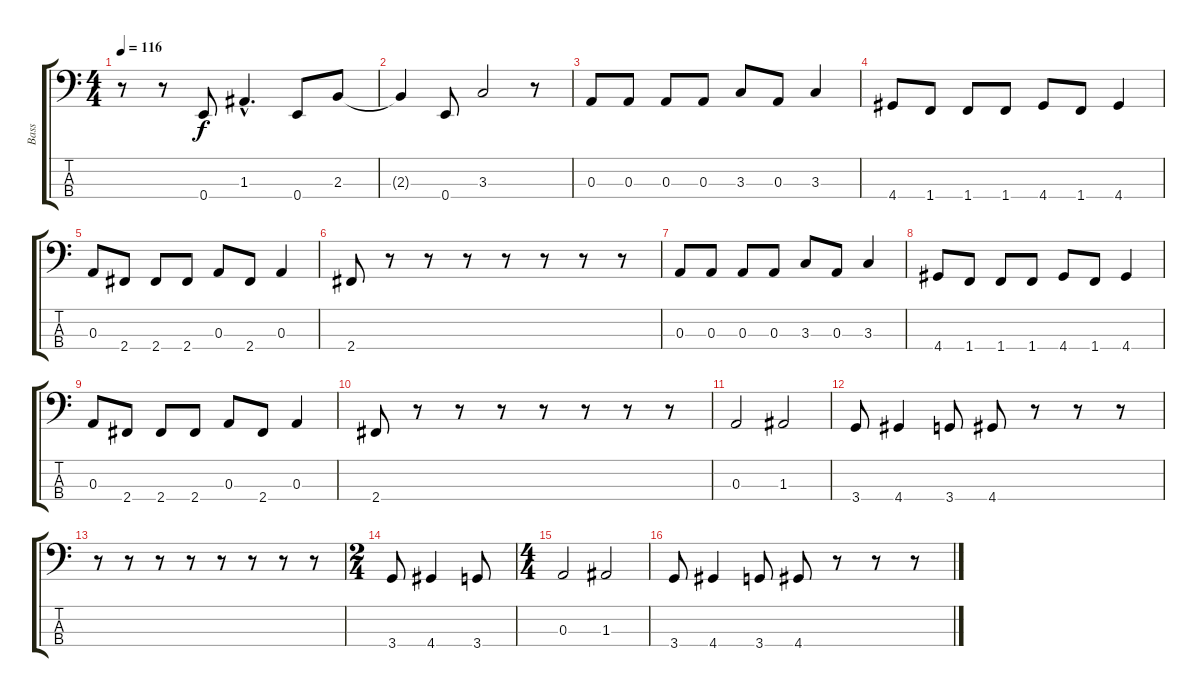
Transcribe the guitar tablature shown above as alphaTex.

\track ("Bass" "Bass") {instrument electricbassfinger}
\staff {score tabs}
\tuning (G2 D2 A1 E1) {hide}
\ts (4 4)
\tempo 116
\clef f4
\ks c
r.8{dy f} r.8 0.4.8 1.3{hac}.4{d} 0.4.8 2.3.8 |
2.3{t}.4 0.4.8 3.3.2 r.8 |
0.3.8 0.3.8 0.3.8 0.3.8 3.3.8 0.3.8 3.3.4 |
4.4.8 1.4.8 1.4.8 1.4.8 4.4.8 1.4.8 4.4.4 |
0.3.8 2.4.8 2.4.8 2.4.8 0.3.8 2.4.8 0.3.4 |
2.4.8 r.8 r.8 r.8 r.8 r.8 r.8 r.8 |
0.3.8 0.3.8 0.3.8 0.3.8 3.3.8 0.3.8 3.3.4 |
4.4.8 1.4.8 1.4.8 1.4.8 4.4.8 1.4.8 4.4.4 |
0.3.8 2.4.8 2.4.8 2.4.8 0.3.8 2.4.8 0.3.4 |
2.4.8 r.8 r.8 r.8 r.8 r.8 r.8 r.8 |
0.3.2 1.3.2 |
3.4.8 4.4.4 3.4.8 4.4.8 r.8 r.8 r.8 |
r.8 r.8 r.8 r.8 r.8 r.8 r.8 r.8 |
\ts (2 4)
3.4.8 4.4.4 3.4.8 |
\ts (4 4)
0.3.2 1.3.2 |
3.4.8 4.4.4 3.4.8 4.4.8 r.8 r.8 r.8
